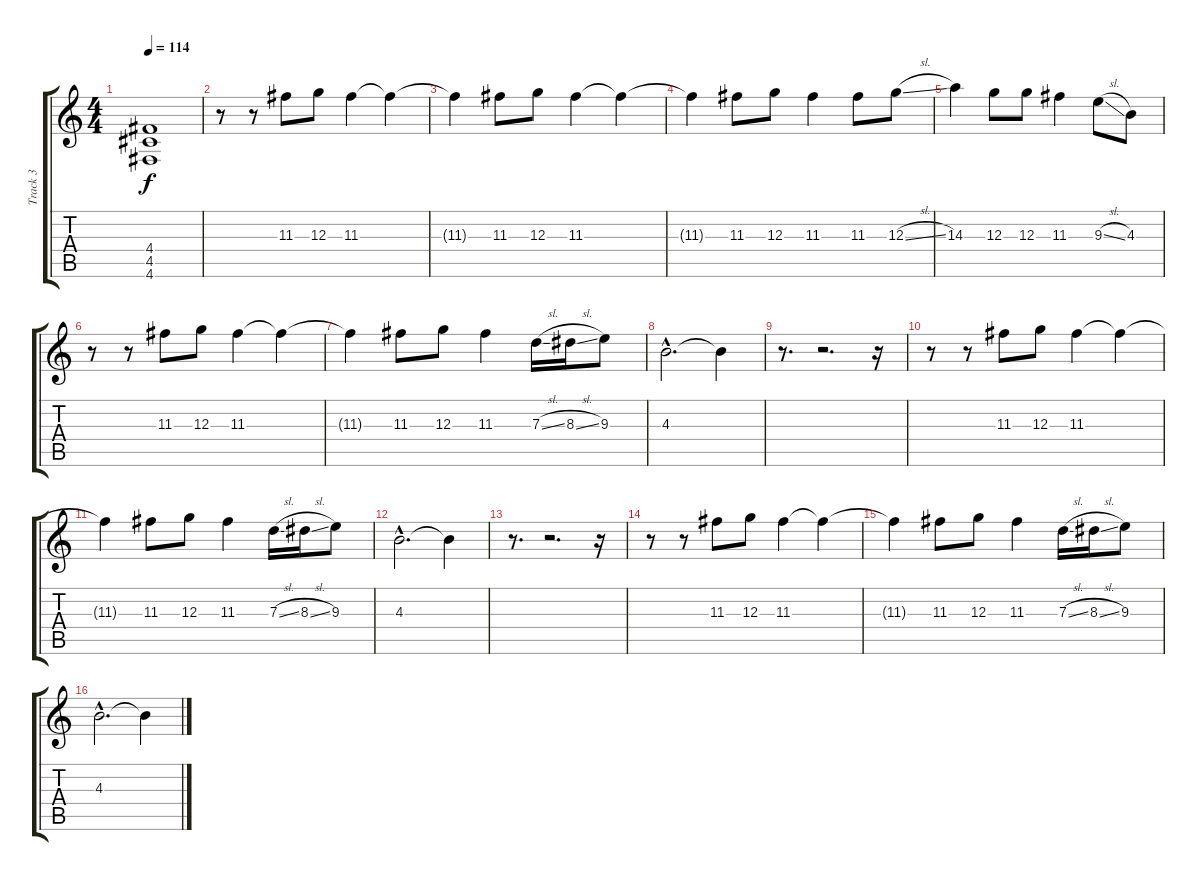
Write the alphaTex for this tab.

\track ("Track 3" "Track 3") {instrument distortionguitar}
\staff {score tabs}
\tuning (E4 B3 G3 D3 A2 D2) {hide}
\ts (4 4)
\tempo 114
\clef g2
\ks c
(4.4{t} 4.5{t} 4.6{t}).1{dy f} |
r.8 r.8 11.3.8 12.3.8 11.3.4 11.3{t}.4 |
11.3{t}.4 11.3.8 12.3.8 11.3.4 11.3{t}.4 |
11.3{t}.4 11.3.8 12.3.8 11.3.4 11.3.8 12.3{sl}.8 |
14.3.4 12.3.8 12.3.8 11.3.4 9.3{sl}.8 4.3.8 |
r.8 r.8 11.3.8 12.3.8 11.3.4 11.3{t}.4 |
11.3{t}.4 11.3.8 12.3.8 11.3.4 7.3{sl}.16 8.3{sl}.16 9.3.8 |
4.3{hac}.2{d} 4.3{t}.4 |
r.8{d} r.2{d} r.16 |
r.8 r.8 11.3.8 12.3.8 11.3.4 11.3{t}.4 |
11.3{t}.4 11.3.8 12.3.8 11.3.4 7.3{sl}.16 8.3{sl}.16 9.3.8 |
4.3{hac}.2{d} 4.3{t}.4 |
r.8{d} r.2{d} r.16 |
r.8 r.8 11.3.8 12.3.8 11.3.4 11.3{t}.4 |
11.3{t}.4 11.3.8 12.3.8 11.3.4 7.3{sl}.16 8.3{sl}.16 9.3.8 |
4.3{hac}.2{d} 4.3{t}.4
